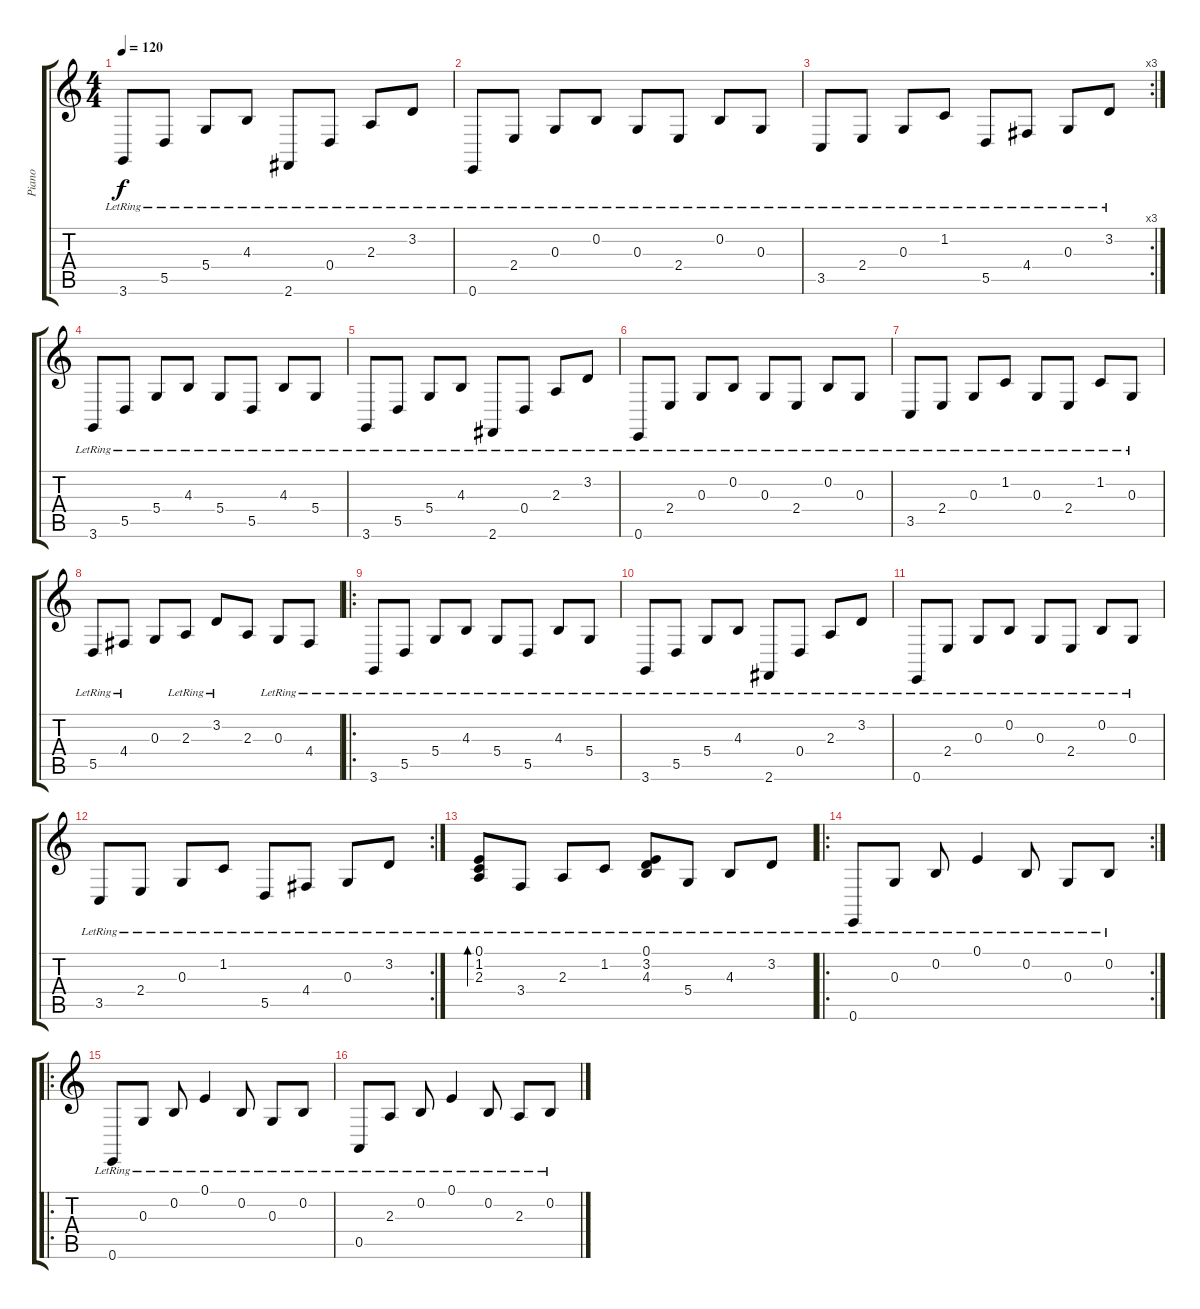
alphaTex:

\track ("Piano" "Piano") {instrument acousticgrandpiano}
\staff {score tabs}
\tuning (E4 B3 G3 D3 A2 E2) {hide}
\ts (4 4)
\tempo 120
\clef g2
\ks c
3.6{lr}.8{dy f} 5.5{lr}.8 5.4{lr}.8 4.3{lr}.8 2.6{lr}.8 0.4{lr}.8 2.3{lr}.8 3.2{lr}.8 |
0.6{lr}.8 2.4{lr}.8 0.3{lr}.8 0.2{lr}.8 0.3{lr}.8 2.4{lr}.8 0.2{lr}.8 0.3{lr}.8 |
\rc 3
3.5{lr}.8 2.4{lr}.8 0.3{lr}.8 1.2{lr}.8 5.5{lr}.8 4.4{lr}.8 0.3{lr}.8 3.2{lr}.8 |
3.6{lr}.8 5.5{lr}.8 5.4{lr}.8 4.3{lr}.8 5.4{lr}.8 5.5{lr}.8 4.3{lr}.8 5.4{lr}.8 |
3.6{lr}.8 5.5{lr}.8 5.4{lr}.8 4.3{lr}.8 2.6{lr}.8 0.4{lr}.8 2.3{lr}.8 3.2{lr}.8 |
0.6{lr}.8 2.4{lr}.8 0.3{lr}.8 0.2{lr}.8 0.3{lr}.8 2.4{lr}.8 0.2{lr}.8 0.3{lr}.8 |
3.5{lr}.8 2.4{lr}.8 0.3{lr}.8 1.2{lr}.8 0.3{lr}.8 2.4{lr}.8 1.2{lr}.8 0.3{lr}.8 |
5.5{lr}.8 4.4{lr}.8 0.3.8 2.3{lr}.8 3.2{lr}.8 2.3.8 0.3{lr}.8 4.4{lr}.8 |
\ro
3.6{lr}.8 5.5{lr}.8 5.4{lr}.8 4.3{lr}.8 5.4{lr}.8 5.5{lr}.8 4.3{lr}.8 5.4{lr}.8 |
3.6{lr}.8 5.5{lr}.8 5.4{lr}.8 4.3{lr}.8 2.6{lr}.8 0.4{lr}.8 2.3{lr}.8 3.2{lr}.8 |
0.6{lr}.8 2.4{lr}.8 0.3{lr}.8 0.2{lr}.8 0.3{lr}.8 2.4{lr}.8 0.2{lr}.8 0.3{lr}.8 |
\rc 2
3.5{lr}.8 2.4{lr}.8 0.3{lr}.8 1.2{lr}.8 5.5{lr}.8 4.4{lr}.8 0.3{lr}.8 3.2{lr}.8 |
(0.1{lr} 1.2{lr} 2.3{lr}).8{bd 240} 3.4{lr}.8 2.3{lr}.8 1.2{lr}.8 (0.1{lr} 3.2{lr} 4.3{lr}).8 5.4{lr}.8 4.3{lr}.8 3.2{lr}.8 |
\ro
\rc 2
0.6{lr}.8 0.3{lr}.8 0.2{lr}.8 0.1{lr}.4 0.2{lr}.8 0.3{lr}.8 0.2{lr}.8 |
\ro
0.6{lr}.8 0.3{lr}.8 0.2{lr}.8 0.1{lr}.4 0.2{lr}.8 0.3{lr}.8 0.2{lr}.8 |
0.5{lr}.8 2.3{lr}.8 0.2{lr}.8 0.1{lr}.4 0.2{lr}.8 2.3{lr}.8 0.2{lr}.8
